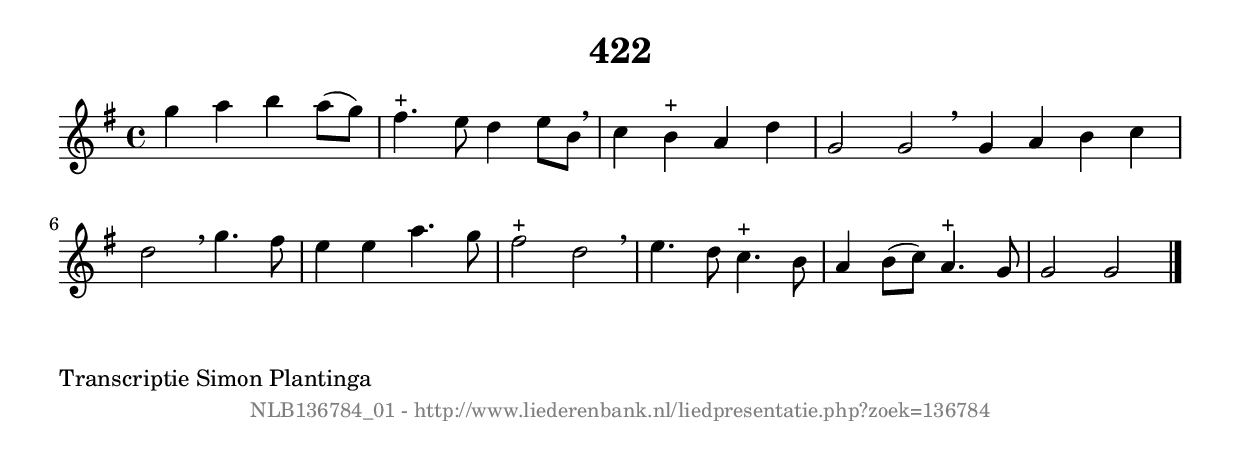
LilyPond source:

%
% produced by wce2krn 1.64 (7 June 2014)
%
\version"2.16"
#(append! paper-alist '(("long" . (cons (* 210 mm) (* 2000 mm)))))
#(set-default-paper-size "long")
sb = {\breathe}
mBreak = {\breathe }
bBreak = {\breathe }
x = {\once\override NoteHead #'style = #'cross }
gl=\glissando
itime={\override Staff.TimeSignature #'stencil = ##f }
ficta = {\once\set suggestAccidentals = ##t}
fine = {\once\override Score.RehearsalMark #'self-alignment-X = #1 \mark \markup {\italic{Fine}}}
dc = {\once\override Score.RehearsalMark #'self-alignment-X = #1 \mark \markup {\italic{D.C.}}}
dcf = {\once\override Score.RehearsalMark #'self-alignment-X = #1 \mark \markup {\italic{D.C. al Fine}}}
dcc = {\once\override Score.RehearsalMark #'self-alignment-X = #1 \mark \markup {\italic{D.C. al Coda}}}
ds = {\once\override Score.RehearsalMark #'self-alignment-X = #1 \mark \markup {\italic{D.S.}}}
dsf = {\once\override Score.RehearsalMark #'self-alignment-X = #1 \mark \markup {\italic{D.S. al Fine}}}
dsc = {\once\override Score.RehearsalMark #'self-alignment-X = #1 \mark \markup {\italic{D.S. al Coda}}}
pv = {\set Score.repeatCommands = #'((volta "1"))}
sv = {\set Score.repeatCommands = #'((volta "2"))}
tv = {\set Score.repeatCommands = #'((volta "3"))}
qv = {\set Score.repeatCommands = #'((volta "4"))}
xv = {\set Score.repeatCommands = #'((volta #f))}
\header{ tagline = ""
title = "422"
}
\score {{
\key g \major
\relative g'
{
\set melismaBusyProperties = #'()
\time 4/4
\tempo 4=120
\override Score.MetronomeMark #'transparent = ##t
\override Score.RehearsalMark #'break-visibility = #(vector #t #t #f)
g'4 a4 b4 a8( g8) | fis4.^"+" e8 d4 e8 b8 \sb | c4 b4^"+" a4 d4 | g,2 g2 \bar ":|:" \bBreak
g4 a4 b4 c4 | d2 \sb g4. fis8 | e4 e4 a4. g8 | fis2^"+" d2 | \mBreak \bar "|"
e4. d8 c4.^"+" b8 | a4 b8( c8) a4.^"+" g8 | g2 g2 \bar "|."
 }}
 \midi { }
 \layout {
            indent = 0.0\cm
}
}
\markup { \wordwrap-string #" 
Transcriptie Simon Plantinga
"}
\markup { \vspace #0 } \markup { \with-color #grey \fill-line { \center-column { \smaller "NLB136784_01 - http://www.liederenbank.nl/liedpresentatie.php?zoek=136784" } } }
